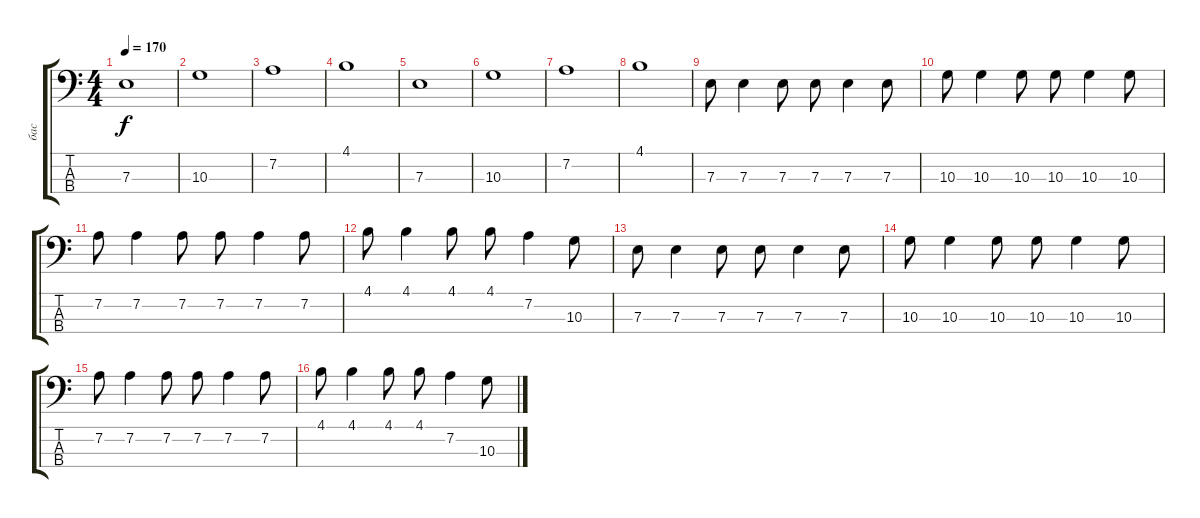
\track ("бас" "бас") {instrument electricbassfinger}
\staff {score tabs}
\tuning (G2 D2 A1 E1) {hide}
\ts (4 4)
\tempo 170
\clef f4
\ks c
7.3.1{dy f instrument electricbassfinger} |
10.3.1 |
7.2.1 |
4.1.1 |
7.3.1 |
10.3.1 |
7.2.1 |
4.1.1 |
7.3.8 7.3.4 7.3.8 7.3.8 7.3.4 7.3.8 |
10.3.8 10.3.4 10.3.8 10.3.8 10.3.4 10.3.8 |
7.2.8 7.2.4 7.2.8 7.2.8 7.2.4 7.2.8 |
4.1.8 4.1.4 4.1.8 4.1.8 7.2.4 10.3.8 |
7.3.8 7.3.4 7.3.8 7.3.8 7.3.4 7.3.8 |
10.3.8 10.3.4 10.3.8 10.3.8 10.3.4 10.3.8 |
7.2.8 7.2.4 7.2.8 7.2.8 7.2.4 7.2.8 |
4.1.8 4.1.4 4.1.8 4.1.8 7.2.4 10.3.8
